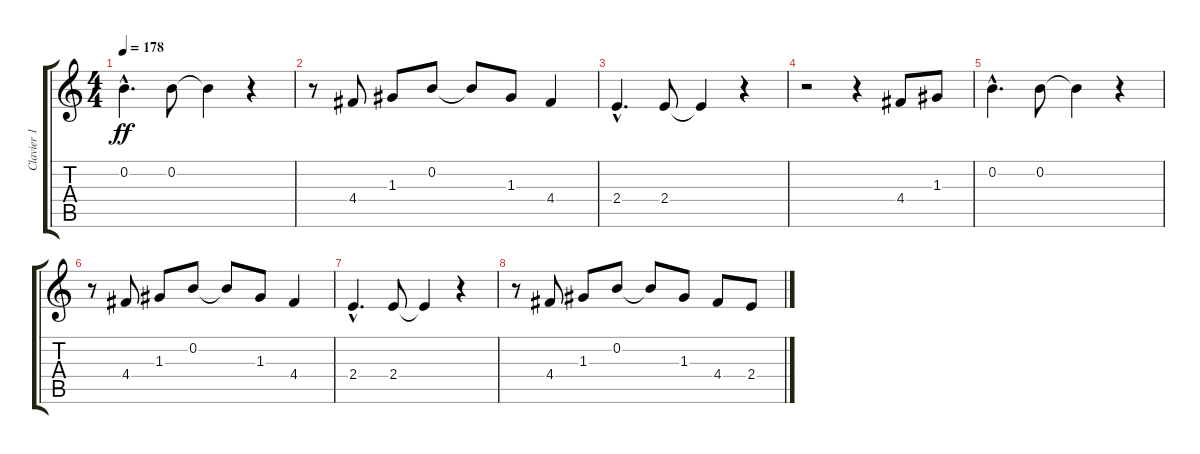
\track ("Clavier 1" "Clavier 1") {instrument accordion}
\staff {score tabs}
\tuning (E5 B4 G4 D4 A3 E3) {hide}
\ts (4 4)
\tempo 178
\clef g2
\ks c
0.2{hac}.4{d dy ff} 0.2.8 0.2{t}.4 r.4 |
r.8 4.4.8 1.3.8 0.2.8 0.2{t}.8 1.3.8 4.4.4 |
2.4{hac}.4{d} 2.4.8 2.4{t}.4 r.4 |
r.2 r.4 4.4.8 1.3.8 |
0.2{hac}.4{d} 0.2.8 0.2{t}.4 r.4 |
r.8 4.4.8 1.3.8 0.2.8 0.2{t}.8 1.3.8 4.4.4 |
2.4{hac}.4{d} 2.4.8 2.4{t}.4 r.4 |
r.8 4.4.8 1.3.8 0.2.8 0.2{t}.8 1.3.8 4.4.8 2.4.8
